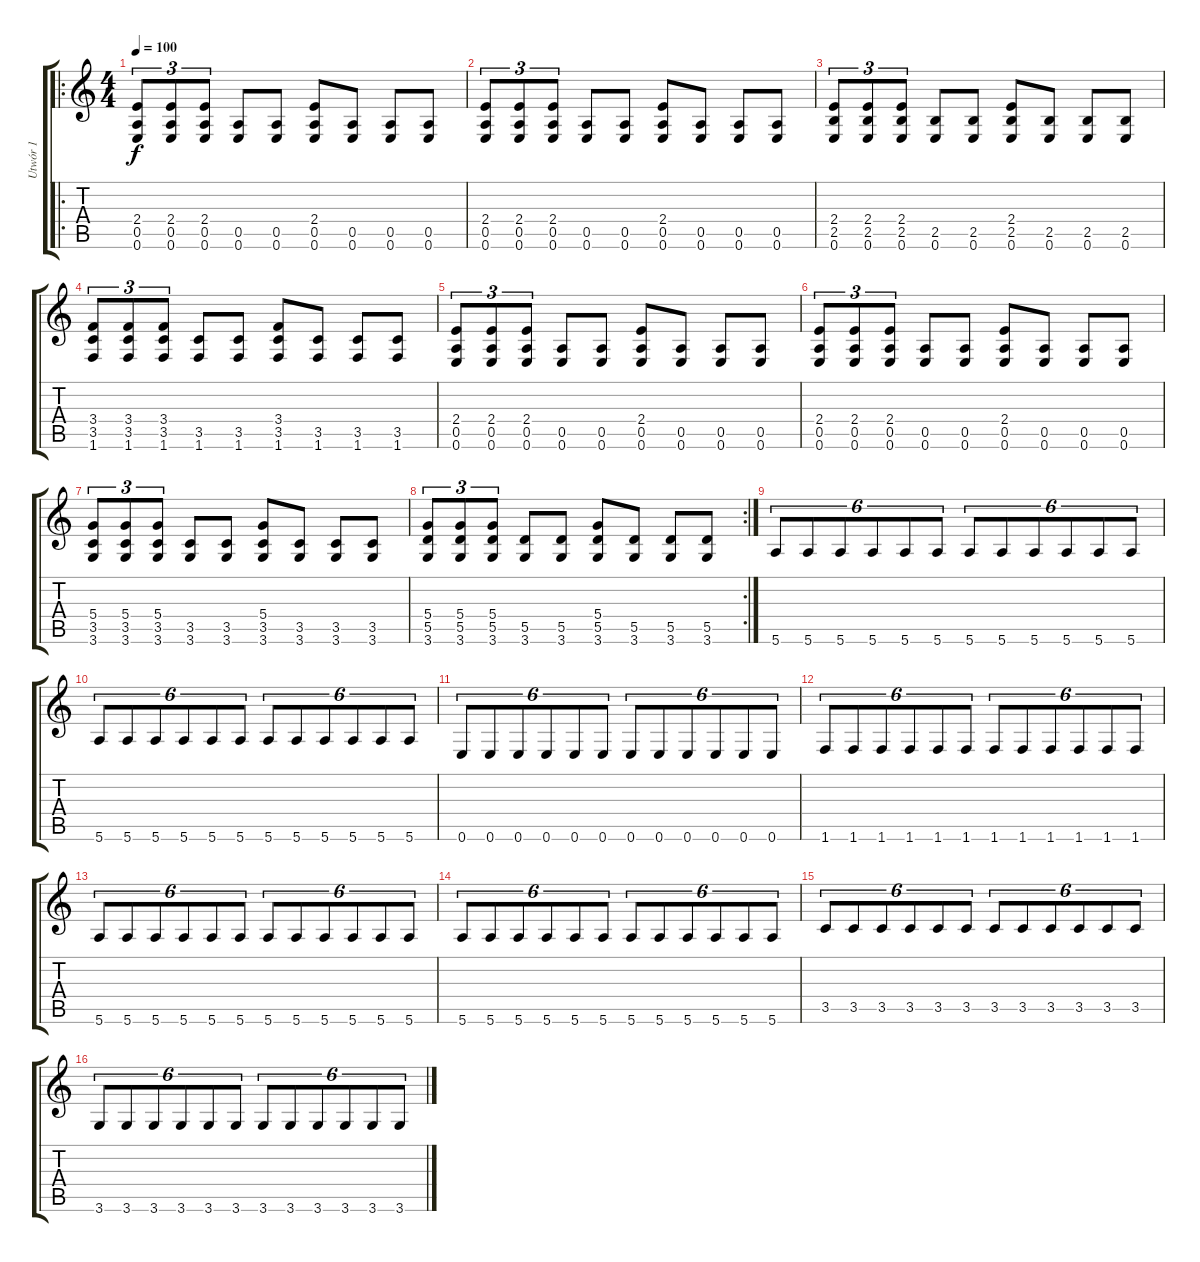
\track ("Utwór 1" "Utwór 1") {instrument acousticguitarnylon}
\staff {score tabs}
\tuning (E4 B3 G3 D3 A2 E2) {hide}
\ro
\ts (4 4)
\tempo 100
\clef g2
\ks c
(2.4 0.5 0.6).8{tu (3 2) dy f} (2.4 0.5 0.6).8{tu (3 2)} (2.4 0.5 0.6).8{tu (3 2)} (0.5 0.6).8 (0.5 0.6).8 (2.4 0.5 0.6).8 (0.5 0.6).8 (0.5 0.6).8 (0.5 0.6).8 |
(2.4 0.5 0.6).8{tu (3 2)} (2.4 0.5 0.6).8{tu (3 2)} (2.4 0.5 0.6).8{tu (3 2)} (0.5 0.6).8 (0.5 0.6).8 (2.4 0.5 0.6).8 (0.5 0.6).8 (0.5 0.6).8 (0.5 0.6).8 |
(2.4 2.5 0.6).8{tu (3 2)} (2.4 2.5 0.6).8{tu (3 2)} (2.4 2.5 0.6).8{tu (3 2)} (2.5 0.6).8 (2.5 0.6).8 (2.4 2.5 0.6).8 (2.5 0.6).8 (2.5 0.6).8 (2.5 0.6).8 |
(3.4 3.5 1.6).8{tu (3 2)} (3.4 3.5 1.6).8{tu (3 2)} (3.4 3.5 1.6).8{tu (3 2)} (3.5 1.6).8 (3.5 1.6).8 (3.4 3.5 1.6).8 (3.5 1.6).8 (3.5 1.6).8 (3.5 1.6).8 |
(2.4 0.5 0.6).8{tu (3 2)} (2.4 0.5 0.6).8{tu (3 2)} (2.4 0.5 0.6).8{tu (3 2)} (0.5 0.6).8 (0.5 0.6).8 (2.4 0.5 0.6).8 (0.5 0.6).8 (0.5 0.6).8 (0.5 0.6).8 |
(2.4 0.5 0.6).8{tu (3 2)} (2.4 0.5 0.6).8{tu (3 2)} (2.4 0.5 0.6).8{tu (3 2)} (0.5 0.6).8 (0.5 0.6).8 (2.4 0.5 0.6).8 (0.5 0.6).8 (0.5 0.6).8 (0.5 0.6).8 |
(5.4 3.5 3.6).8{tu (3 2)} (5.4 3.5 3.6).8{tu (3 2)} (5.4 3.5 3.6).8{tu (3 2)} (3.5 3.6).8 (3.5 3.6).8 (5.4 3.5 3.6).8 (3.5 3.6).8 (3.5 3.6).8 (3.5 3.6).8 |
\rc 2
(5.4 5.5 3.6).8{tu (3 2)} (5.4 5.5 3.6).8{tu (3 2)} (5.4 5.5 3.6).8{tu (3 2)} (5.5 3.6).8 (5.5 3.6).8 (5.4 5.5 3.6).8 (5.5 3.6).8 (5.5 3.6).8 (5.5 3.6).8 |
5.6.8{tu (6 4)} 5.6.8{tu (6 4)} 5.6.8{tu (6 4)} 5.6.8{tu (6 4)} 5.6.8{tu (6 4)} 5.6.8{tu (6 4)} 5.6.8{tu (6 4)} 5.6.8{tu (6 4)} 5.6.8{tu (6 4)} 5.6.8{tu (6 4)} 5.6.8{tu (6 4)} 5.6.8{tu (6 4)} |
5.6.8{tu (6 4)} 5.6.8{tu (6 4)} 5.6.8{tu (6 4)} 5.6.8{tu (6 4)} 5.6.8{tu (6 4)} 5.6.8{tu (6 4)} 5.6.8{tu (6 4)} 5.6.8{tu (6 4)} 5.6.8{tu (6 4)} 5.6.8{tu (6 4)} 5.6.8{tu (6 4)} 5.6.8{tu (6 4)} |
0.6.8{tu (6 4)} 0.6.8{tu (6 4)} 0.6.8{tu (6 4)} 0.6.8{tu (6 4)} 0.6.8{tu (6 4)} 0.6.8{tu (6 4)} 0.6.8{tu (6 4)} 0.6.8{tu (6 4)} 0.6.8{tu (6 4)} 0.6.8{tu (6 4)} 0.6.8{tu (6 4)} 0.6.8{tu (6 4)} |
1.6.8{tu (6 4)} 1.6.8{tu (6 4)} 1.6.8{tu (6 4)} 1.6.8{tu (6 4)} 1.6.8{tu (6 4)} 1.6.8{tu (6 4)} 1.6.8{tu (6 4)} 1.6.8{tu (6 4)} 1.6.8{tu (6 4)} 1.6.8{tu (6 4)} 1.6.8{tu (6 4)} 1.6.8{tu (6 4)} |
5.6.8{tu (6 4)} 5.6.8{tu (6 4)} 5.6.8{tu (6 4)} 5.6.8{tu (6 4)} 5.6.8{tu (6 4)} 5.6.8{tu (6 4)} 5.6.8{tu (6 4)} 5.6.8{tu (6 4)} 5.6.8{tu (6 4)} 5.6.8{tu (6 4)} 5.6.8{tu (6 4)} 5.6.8{tu (6 4)} |
5.6.8{tu (6 4)} 5.6.8{tu (6 4)} 5.6.8{tu (6 4)} 5.6.8{tu (6 4)} 5.6.8{tu (6 4)} 5.6.8{tu (6 4)} 5.6.8{tu (6 4)} 5.6.8{tu (6 4)} 5.6.8{tu (6 4)} 5.6.8{tu (6 4)} 5.6.8{tu (6 4)} 5.6.8{tu (6 4)} |
3.5.8{tu (6 4)} 3.5.8{tu (6 4)} 3.5.8{tu (6 4)} 3.5.8{tu (6 4)} 3.5.8{tu (6 4)} 3.5.8{tu (6 4)} 3.5.8{tu (6 4)} 3.5.8{tu (6 4)} 3.5.8{tu (6 4)} 3.5.8{tu (6 4)} 3.5.8{tu (6 4)} 3.5.8{tu (6 4)} |
3.6.8{tu (6 4)} 3.6.8{tu (6 4)} 3.6.8{tu (6 4)} 3.6.8{tu (6 4)} 3.6.8{tu (6 4)} 3.6.8{tu (6 4)} 3.6.8{tu (6 4)} 3.6.8{tu (6 4)} 3.6.8{tu (6 4)} 3.6.8{tu (6 4)} 3.6.8{tu (6 4)} 3.6.8{tu (6 4)}
